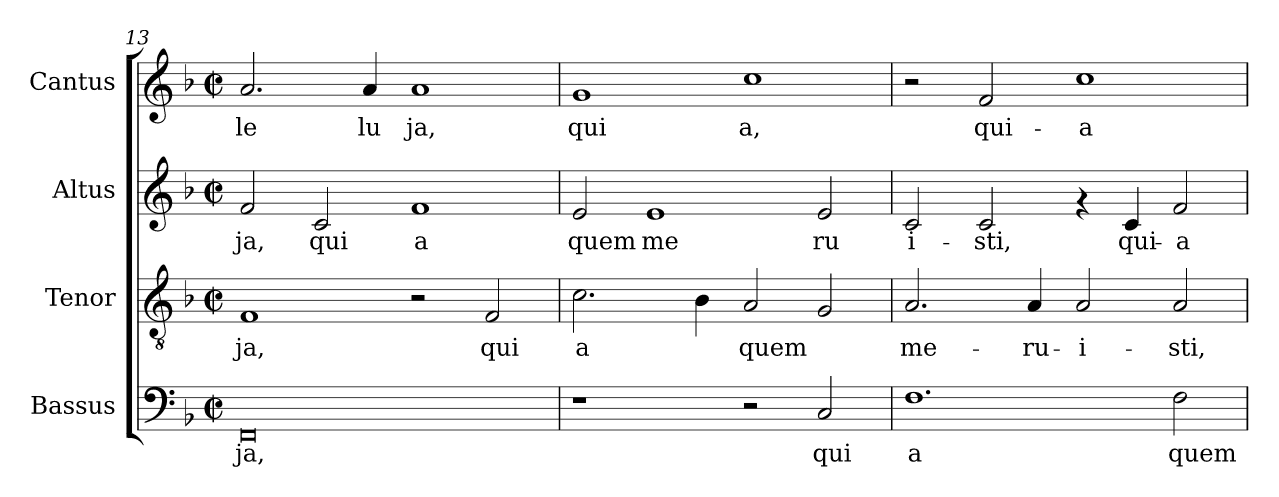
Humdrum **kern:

**kern	**text	**kern	**text	**kern	**text	**kern	**text
*part4	*part4	*part3	*part3	*part2	*part2	*part1	*part1
*staff4	*staff4	*staff3	*staff3	*staff2	*staff2	*staff1	*staff1
*I"Bassus	*	*I"Tenor	*	*I"Altus	*	*I"Cantus	*
*clefF4	*	*clefGv2	*	*clefG2	*	*clefG2	*
*k[b-]	*	*k[b-]	*	*k[b-]	*	*k[b-]	*
*F:	*	*F:	*	*F:	*	*F:	*
*M2/2	*	*M2/2	*	*M2/2	*	*M2/2	*
*met(c|)	*	*met(c|)	*	*met(c|)	*	*met(c|)	*
=13	=13	=13	=13	=13	=13	=13	=13
!	!LO:LY:b:cj	!	!LO:LY:b:cj	!	!LO:LY:b:cj	!	!LO:LY:b:cj
0FF	ja,	1F	ja,	2f/	ja,	2.a/	le
!	!	!	!	!	!LO:LY:b:cj	!	!
.	.	.	.	2c/	qui	.	.
!	!	!	!	!	!	!	!LO:LY:b:cj
.	.	.	.	.	.	4a/	lu
!	!	!	!	!	!LO:LY:b:cj	!	!LO:LY:b:cj
.	.	2r	.	1f	a	1a	ja,
!	!	!	!LO:LY:b:cj	!	!	!	!
.	.	2F/	qui	.	.	.	.
=14	=14	=14	=14	=14	=14	=14	=14
!	!	!	!LO:LY:b:cj	!	!LO:LY:b:cj	!	!LO:LY:b:cj
1r	.	2.c\	a	2e/	quem	1g	qui
!	!	!	!	!	!LO:LY:b:cj	!	!
.	.	.	.	1e	me	.	.
!	!	!	!LO:LY:b:cj	!	!	!	!
.	.	4B-\	.	.	.	.	.
!	!	!	!LO:LY:b:cj	!	!	!	!LO:LY:b:cj
2r	.	2A/	quem	.	.	1cc	a,
!	!LO:LY:b:cj	!	!LO:LY:b:cj	!	!LO:LY:b:cj	!	!
2C/	qui	2G/	.	2e/	ru	.	.
!!LO:PB:g=z
=15	=15	=15	=15	=15	=15	=15	=15
!	!LO:LY:b:cj	!	!LO:LY:b:cj	!	!LO:LY:b:cj	!	!
1.F	a	2.A/	me-	2c/	i-	2r	.
!	!	!	!	!	!LO:LY:b:cj	!	!LO:LY:b:cj
.	.	.	.	2c/	-sti,	2f/	qui-
!	!	!	!LO:LY:b:cj	!	!	!	!
.	.	4A/	-ru-	.	.	.	.
!	!	!	!LO:LY:b:cj	!	!	!	!LO:LY:b:cj
.	.	2A/	-i-	4rf	.	1cc	-a
!	!	!	!	!	!LO:LY:b:cj	!	!
.	.	.	.	4c/	qui-	.	.
!	!LO:LY:b:cj	!	!LO:LY:b:cj	!	!LO:LY:b:cj	!	!
2F\	quem	2A/	-sti,	2f/	-a	.	.
=	=	=	=	=	=	=	=
*-	*-	*-	*-	*-	*-	*-	*-
